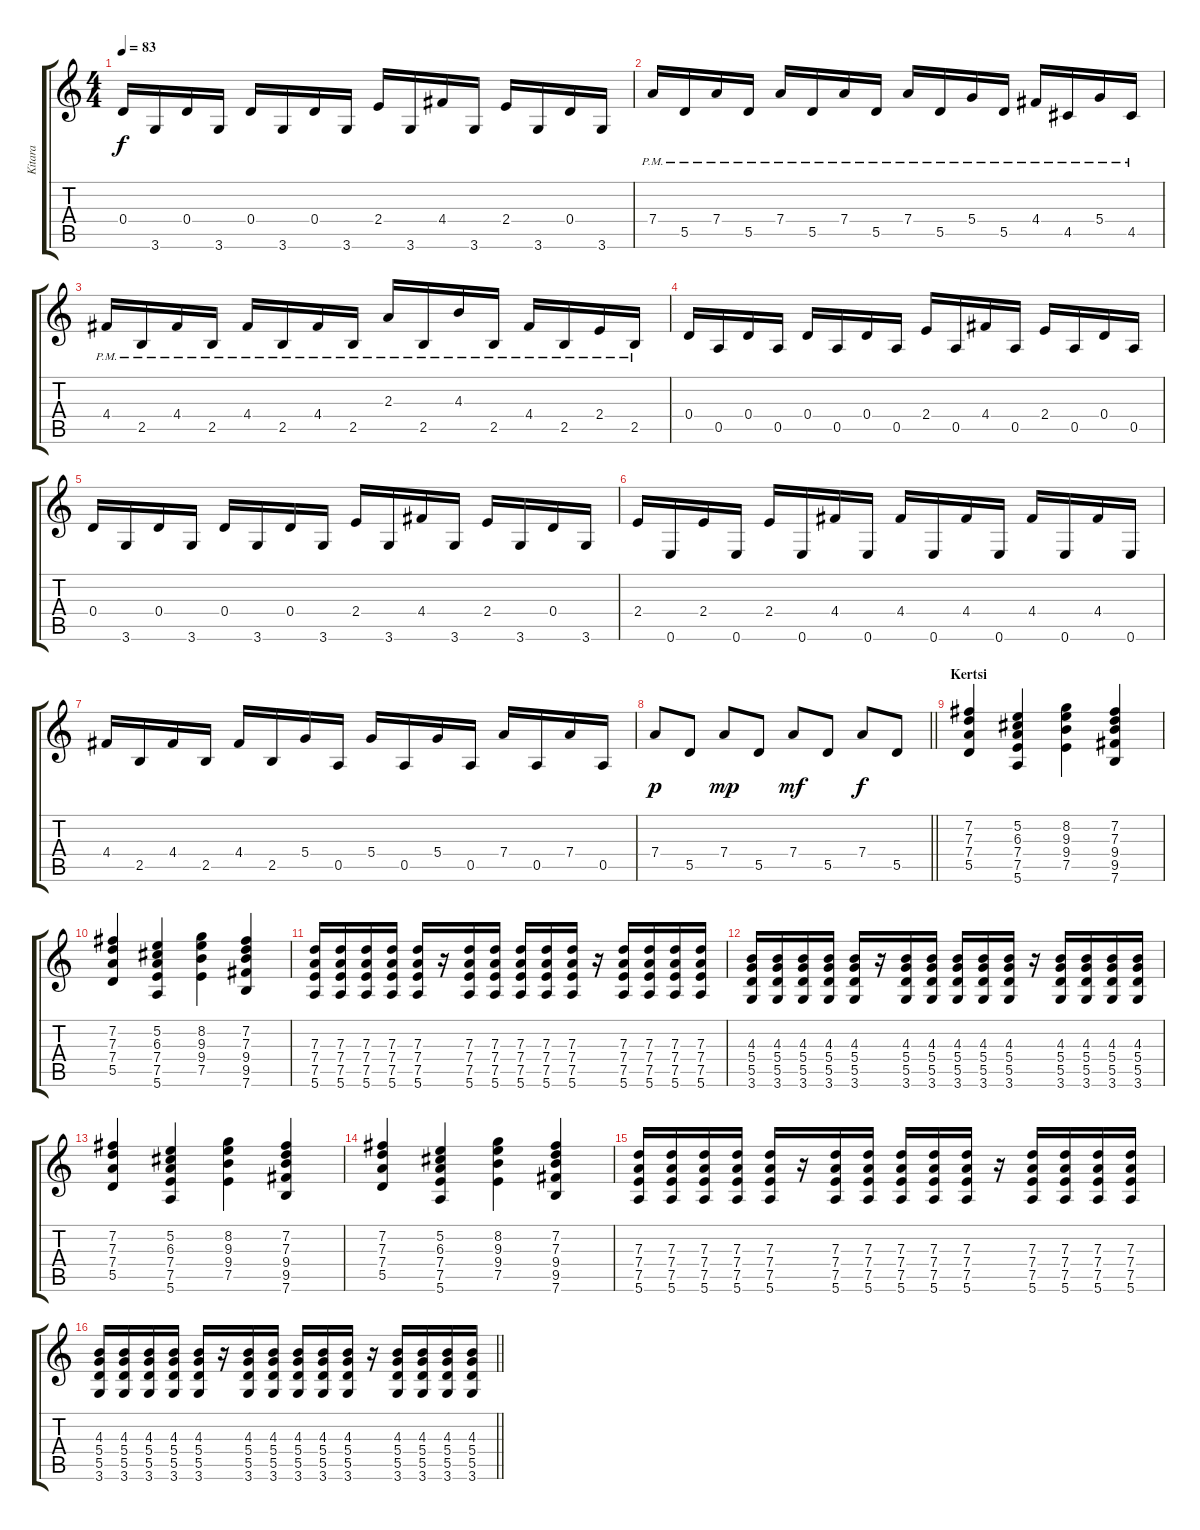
\track ("Kitara" "Kitara") {instrument electricguitarclean}
\staff {score tabs}
\tuning (E4 B3 G3 D3 A2 E2) {hide}
\ts (4 4)
\tempo 83
\clef g2
\ks c
0.4.16{dy f} 3.6.16 0.4.16 3.6.16 0.4.16 3.6.16 0.4.16 3.6.16 2.4.16 3.6.16 4.4.16 3.6.16 2.4.16 3.6.16 0.4.16 3.6.16 |
7.4{pm}.16 5.5{pm}.16 7.4{pm}.16 5.5{pm}.16 7.4{pm}.16 5.5{pm}.16 7.4{pm}.16 5.5{pm}.16 7.4{pm}.16 5.5{pm}.16 5.4{pm}.16 5.5{pm}.16 4.4{pm}.16 4.5{pm}.16 5.4{pm}.16 4.5{pm}.16 |
4.4{pm}.16 2.5{pm}.16 4.4{pm}.16 2.5{pm}.16 4.4{pm}.16 2.5{pm}.16 4.4{pm}.16 2.5{pm}.16 2.3{pm}.16 2.5{pm}.16 4.3{pm}.16 2.5{pm}.16 4.4{pm}.16 2.5{pm}.16 2.4{pm}.16 2.5{pm}.16 |
0.4.16 0.5.16 0.4.16 0.5.16 0.4.16 0.5.16 0.4.16 0.5.16 2.4.16 0.5.16 4.4.16 0.5.16 2.4.16 0.5.16 0.4.16 0.5.16 |
0.4.16 3.6.16 0.4.16 3.6.16 0.4.16 3.6.16 0.4.16 3.6.16 2.4.16 3.6.16 4.4.16 3.6.16 2.4.16 3.6.16 0.4.16 3.6.16 |
2.4.16 0.6.16 2.4.16 0.6.16 2.4.16 0.6.16 4.4.16 0.6.16 4.4.16 0.6.16 4.4.16 0.6.16 4.4.16 0.6.16 4.4.16 0.6.16 |
4.4.16 2.5.16 4.4.16 2.5.16 4.4.16 2.5.16 5.4.16 0.5.16 5.4.16 0.5.16 5.4.16 0.5.16 7.4.16 0.5.16 7.4.16 0.5.16 |
\barLineRight lightlight
7.4.8{dy p} 5.5.8 7.4.8{dy mp} 5.5.8 7.4.8{dy mf} 5.5.8 7.4.8{dy f} 5.5.8 |
\section ("" "Kertsi")
(7.2 7.3 7.4 5.5).4 (5.2 6.3 7.4 7.5 5.6).4 (8.2 9.3 9.4 7.5).4 (7.2 7.3 9.4 9.5 7.6).4 |
(7.2 7.3 7.4 5.5).4 (5.2 6.3 7.4 7.5 5.6).4 (8.2 9.3 9.4 7.5).4 (7.2 7.3 9.4 9.5 7.6).4 |
(7.3 7.4 7.5 5.6).16 (7.3 7.4 7.5 5.6).16 (7.3 7.4 7.5 5.6).16 (7.3 7.4 7.5 5.6).16 (7.3 7.4 7.5 5.6).16 r.16 (7.3 7.4 7.5 5.6).16 (7.3 7.4 7.5 5.6).16 (7.3 7.4 7.5 5.6).16 (7.3 7.4 7.5 5.6).16 (7.3 7.4 7.5 5.6).16 r.16 (7.3 7.4 7.5 5.6).16 (7.3 7.4 7.5 5.6).16 (7.3 7.4 7.5 5.6).16 (7.3 7.4 7.5 5.6).16 |
(4.3 5.4 5.5 3.6).16 (4.3 5.4 5.5 3.6).16 (4.3 5.4 5.5 3.6).16 (4.3 5.4 5.5 3.6).16 (4.3 5.4 5.5 3.6).16 r.16 (4.3 5.4 5.5 3.6).16 (4.3 5.4 5.5 3.6).16 (4.3 5.4 5.5 3.6).16 (4.3 5.4 5.5 3.6).16 (4.3 5.4 5.5 3.6).16 r.16 (4.3 5.4 5.5 3.6).16 (4.3 5.4 5.5 3.6).16 (4.3 5.4 5.5 3.6).16 (4.3 5.4 5.5 3.6).16 |
(7.2 7.3 7.4 5.5).4 (5.2 6.3 7.4 7.5 5.6).4 (8.2 9.3 9.4 7.5).4 (7.2 7.3 9.4 9.5 7.6).4 |
(7.2 7.3 7.4 5.5).4 (5.2 6.3 7.4 7.5 5.6).4 (8.2 9.3 9.4 7.5).4 (7.2 7.3 9.4 9.5 7.6).4 |
(7.3 7.4 7.5 5.6).16 (7.3 7.4 7.5 5.6).16 (7.3 7.4 7.5 5.6).16 (7.3 7.4 7.5 5.6).16 (7.3 7.4 7.5 5.6).16 r.16 (7.3 7.4 7.5 5.6).16 (7.3 7.4 7.5 5.6).16 (7.3 7.4 7.5 5.6).16 (7.3 7.4 7.5 5.6).16 (7.3 7.4 7.5 5.6).16 r.16 (7.3 7.4 7.5 5.6).16 (7.3 7.4 7.5 5.6).16 (7.3 7.4 7.5 5.6).16 (7.3 7.4 7.5 5.6).16 |
\barLineRight lightlight
(4.3 5.4 5.5 3.6).16 (4.3 5.4 5.5 3.6).16 (4.3 5.4 5.5 3.6).16 (4.3 5.4 5.5 3.6).16 (4.3 5.4 5.5 3.6).16 r.16 (4.3 5.4 5.5 3.6).16 (4.3 5.4 5.5 3.6).16 (4.3 5.4 5.5 3.6).16 (4.3 5.4 5.5 3.6).16 (4.3 5.4 5.5 3.6).16 r.16 (4.3 5.4 5.5 3.6).16 (4.3 5.4 5.5 3.6).16 (4.3 5.4 5.5 3.6).16 (4.3 5.4 5.5 3.6).16
